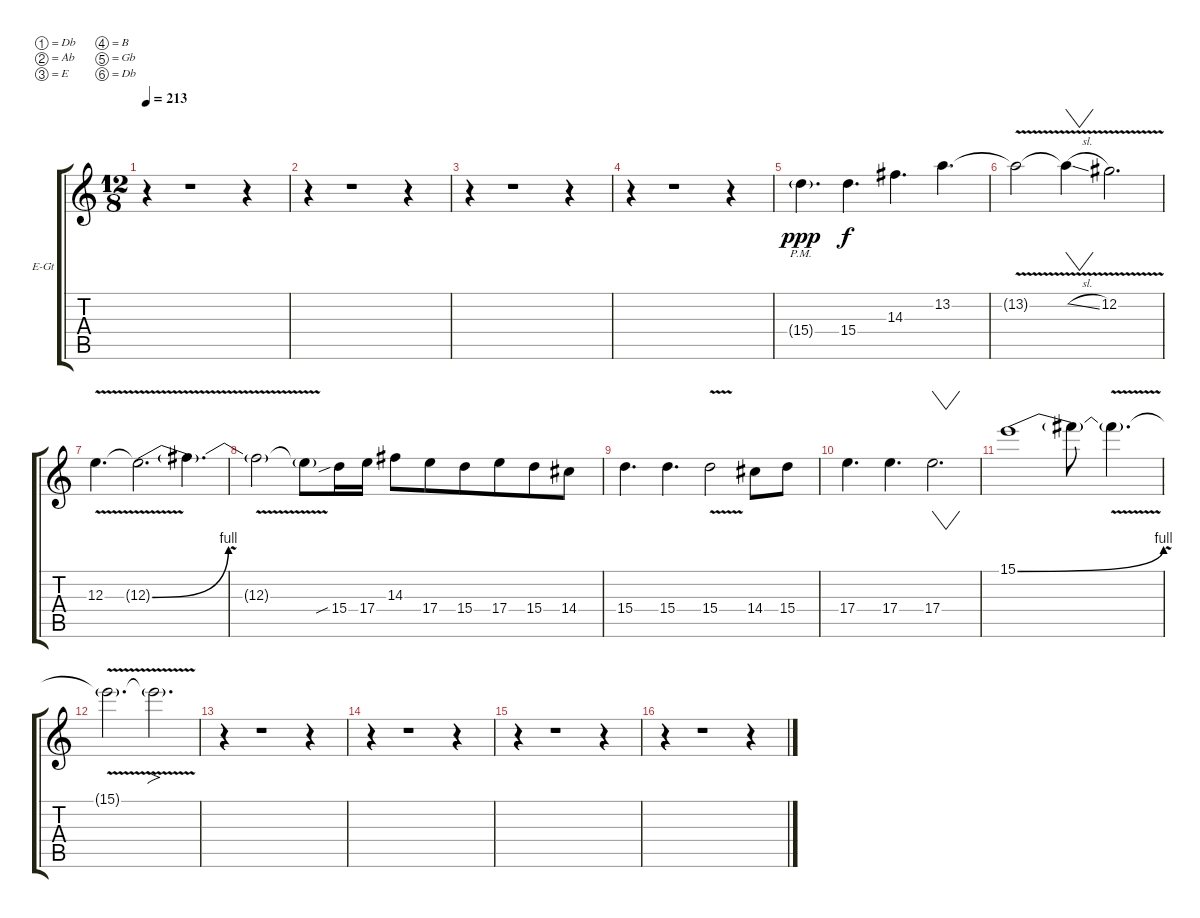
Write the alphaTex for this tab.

\bracketExtendMode groupsimilarinstruments
\firstSystemTrackNameOrientation horizontal
\otherSystemsTrackNameOrientation horizontal
\track ("Lead" "E-Gt") {instrument overdrivenguitar}
\staff {score tabs}
\tuning (Db4 Ab3 E3 B2 Gb2 Db2)
\ts (12 8)
\beaming (8 2 2 2 6)
\tempo 213
\clef g2
\ks c
r.4{dy ppp instrument overdrivenguitar} r.1 r.4 |
r.4 r.1 r.4 |
r.4 r.1 r.4 |
r.4 r.1 r.4 |
15.4{g pm}.4{d} 15.4.4{d dy f} 14.3.4{d} 13.2.4{d} |
13.2{v t}.2 13.2{v sl t}.4{vw} 12.2{v}.2{d} |
12.3{v}.4{d} 12.3{be (bend 0 0 7.8 4) v t}.2{d} 12.3{v t}.4{d} |
12.3{v t}.2 12.3{v t}.8 15.4{sib}.16 17.4.16 14.3.8 17.4.8 15.4.8 17.4.8 15.4.8 14.4.8 |
15.4.4{d} 15.4.4{d} 15.4{v}.2 14.4.8 15.4.8 |
17.4.4{d} 17.4.4{d} 17.4.2{vw d} |
15.1{be (bend 0 0 4.8 4)}.1 15.1{t}.8 15.1{v t}.4{d} |
15.1{v t}.2{d} 15.1{v t}.2{fo d} |
r.4 r.1 r.4 |
r.4 r.1 r.4 |
r.4 r.1 r.4 |
r.4 r.1 r.4
